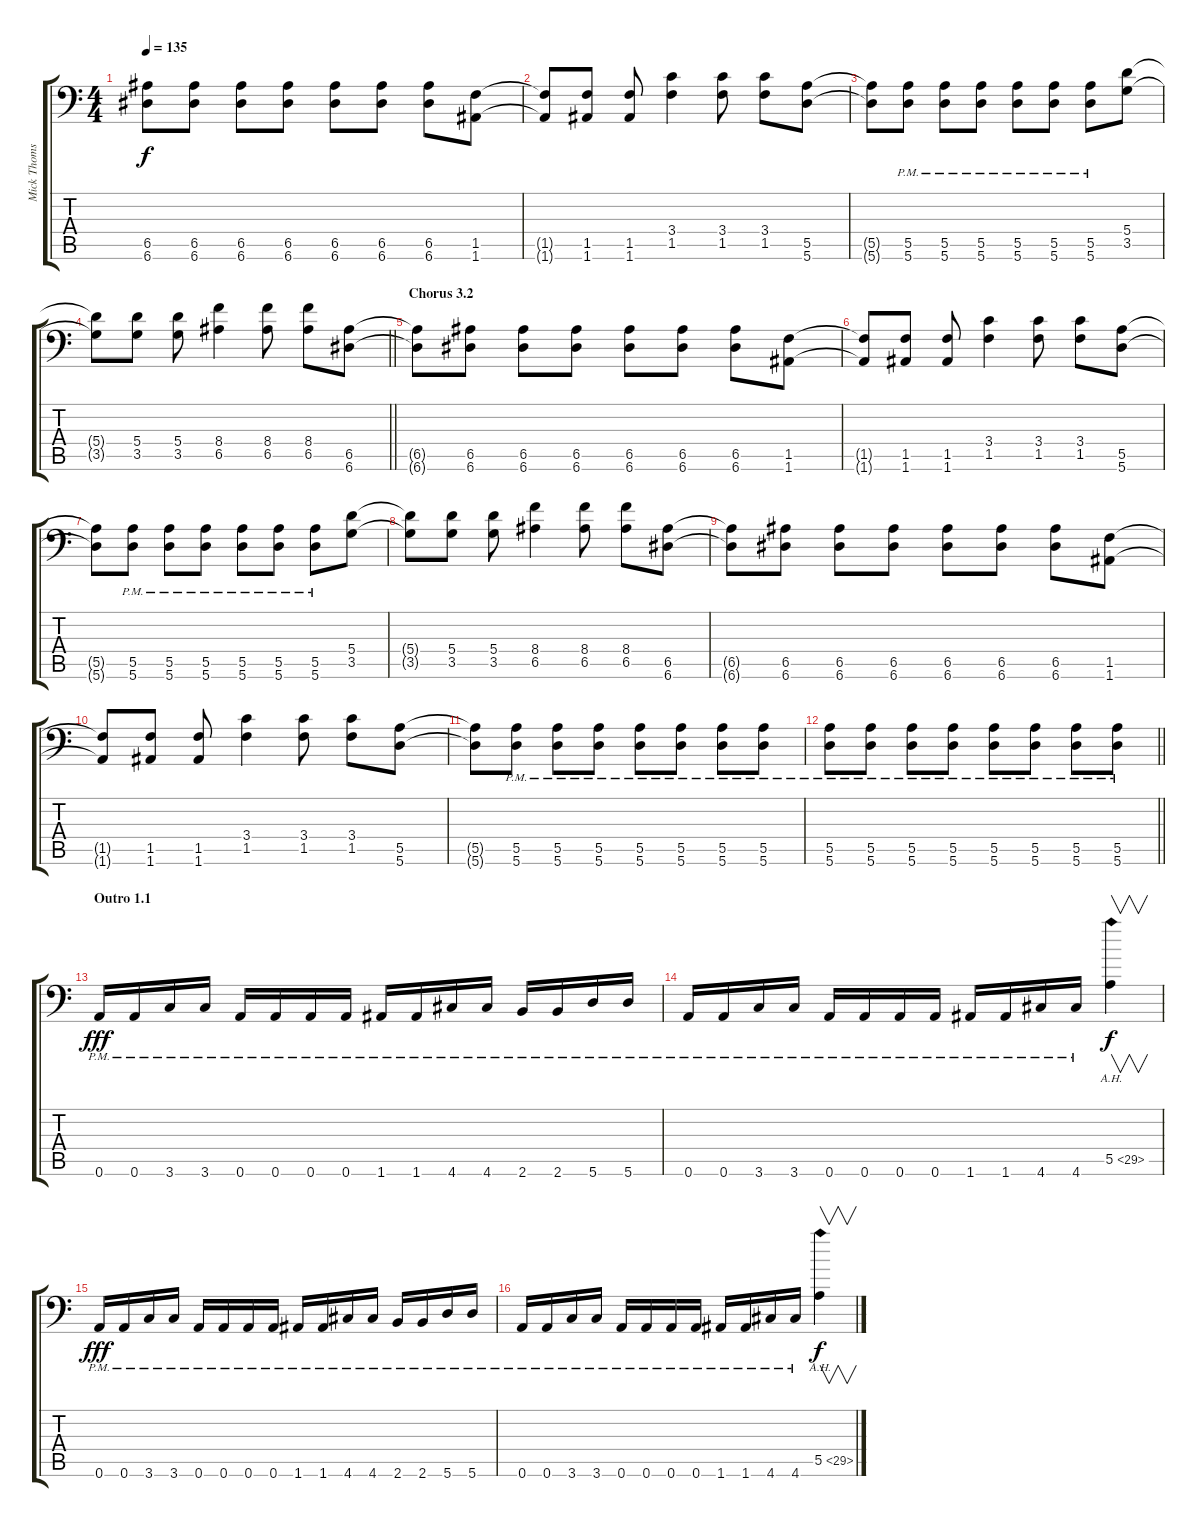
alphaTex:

\track ("Mick Thomson" "Mick Thoms") {instrument distortionguitar}
\staff {score tabs}
\tuning (B3 Gb3 D3 A2 E2 A1) {hide}
\ts (4 4)
\tempo 135
\clef f4
\ks c
(6.5{t} 6.6{t}).8{dy f} (6.5 6.6).8 (6.5 6.6).8 (6.5 6.6).8 (6.5 6.6).8 (6.5 6.6).8 (6.5 6.6).8 (1.5 1.6).8 |
(1.5{t} 1.6{t}).8 (1.5 1.6).8 (1.5 1.6).8 (3.4 1.5).4 (3.4 1.5).8 (3.4 1.5).8 (5.5 5.6).8 |
(5.5{t} 5.6{t}).8 (5.5{pm} 5.6{pm}).8 (5.5{pm} 5.6{pm}).8 (5.5{pm} 5.6{pm}).8 (5.5{pm} 5.6{pm}).8 (5.5{pm} 5.6{pm}).8 (5.5{pm} 5.6{pm}).8 (5.4 3.5).8 |
\barLineRight lightlight
(5.4{t} 3.5{t}).8 (5.4 3.5).8 (5.4 3.5).8 (8.4 6.5).4 (8.4 6.5).8 (8.4 6.5).8 (6.5 6.6).8 |
\section ("" "Chorus 3.2")
(6.5{t} 6.6{t}).8 (6.5 6.6).8 (6.5 6.6).8 (6.5 6.6).8 (6.5 6.6).8 (6.5 6.6).8 (6.5 6.6).8 (1.5 1.6).8 |
(1.5{t} 1.6{t}).8 (1.5 1.6).8 (1.5 1.6).8 (3.4 1.5).4 (3.4 1.5).8 (3.4 1.5).8 (5.5 5.6).8 |
(5.5{t} 5.6{t}).8 (5.5{pm} 5.6{pm}).8 (5.5{pm} 5.6{pm}).8 (5.5{pm} 5.6{pm}).8 (5.5{pm} 5.6{pm}).8 (5.5{pm} 5.6{pm}).8 (5.5{pm} 5.6{pm}).8 (5.4 3.5).8 |
(5.4{t} 3.5{t}).8 (5.4 3.5).8 (5.4 3.5).8 (8.4 6.5).4 (8.4 6.5).8 (8.4 6.5).8 (6.5 6.6).8 |
(6.5{t} 6.6{t}).8 (6.5 6.6).8 (6.5 6.6).8 (6.5 6.6).8 (6.5 6.6).8 (6.5 6.6).8 (6.5 6.6).8 (1.5 1.6).8 |
(1.5{t} 1.6{t}).8 (1.5 1.6).8 (1.5 1.6).8 (3.4 1.5).4 (3.4 1.5).8 (3.4 1.5).8 (5.5 5.6).8 |
(5.5{t} 5.6{t}).8 (5.5{pm} 5.6{pm}).8 (5.5{pm} 5.6{pm}).8 (5.5{pm} 5.6{pm}).8 (5.5{pm} 5.6{pm}).8 (5.5{pm} 5.6{pm}).8 (5.5{pm} 5.6{pm}).8 (5.5{pm} 5.6{pm}).8 |
\barLineRight lightlight
(5.5{pm} 5.6{pm}).8 (5.5{pm} 5.6{pm}).8 (5.5{pm} 5.6{pm}).8 (5.5{pm} 5.6{pm}).8 (5.5{pm} 5.6{pm}).8 (5.5{pm} 5.6{pm}).8 (5.5{pm} 5.6{pm}).8 (5.5{pm} 5.6{pm}).8 |
\section ("" "Outro 1.1")
0.6{pm}.16{dy fff} 0.6{pm}.16 3.6{pm}.16 3.6{pm}.16 0.6{pm}.16 0.6{pm}.16 0.6{pm}.16 0.6{pm}.16 1.6{pm}.16 1.6{pm}.16 4.6{pm}.16 4.6{pm}.16 2.6{pm}.16 2.6{pm}.16 5.6{pm}.16 5.6{pm}.16 |
0.6{pm}.16 0.6{pm}.16 3.6{pm}.16 3.6{pm}.16 0.6{pm}.16 0.6{pm}.16 0.6{pm}.16 0.6{pm}.16 1.6{pm}.16 1.6{pm}.16 4.6{pm}.16 4.6{pm}.16 5.5{ah 24}.4{v dy f} |
0.6{pm}.16{dy fff} 0.6{pm}.16 3.6{pm}.16 3.6{pm}.16 0.6{pm}.16 0.6{pm}.16 0.6{pm}.16 0.6{pm}.16 1.6{pm}.16 1.6{pm}.16 4.6{pm}.16 4.6{pm}.16 2.6{pm}.16 2.6{pm}.16 5.6{pm}.16 5.6{pm}.16 |
0.6{pm}.16 0.6{pm}.16 3.6{pm}.16 3.6{pm}.16 0.6{pm}.16 0.6{pm}.16 0.6{pm}.16 0.6{pm}.16 1.6{pm}.16 1.6{pm}.16 4.6{pm}.16 4.6{pm}.16 5.5{ah 24}.4{v dy f}
